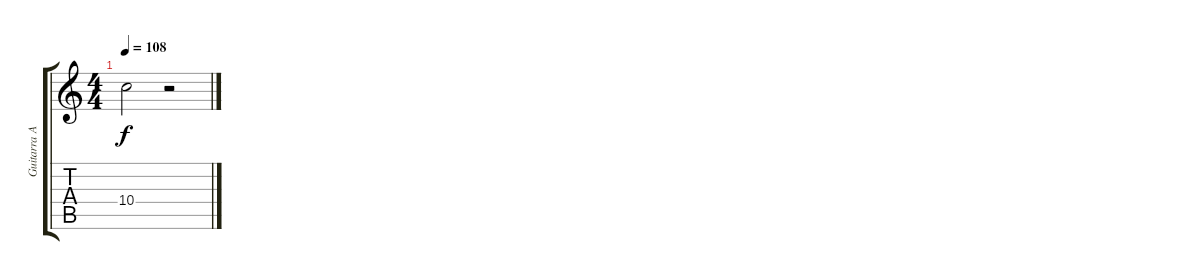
\track ("Guitarra Arpegios" "Guitarra A") {instrument distortionguitar}
\staff {score tabs}
\tuning (E4 B3 G3 D3 A2 E2) {hide}
\ts (4 4)
\section ("" "")
\tempo 108
\clef g2
\ks c
10.4{t}.2{dy f} r.2
